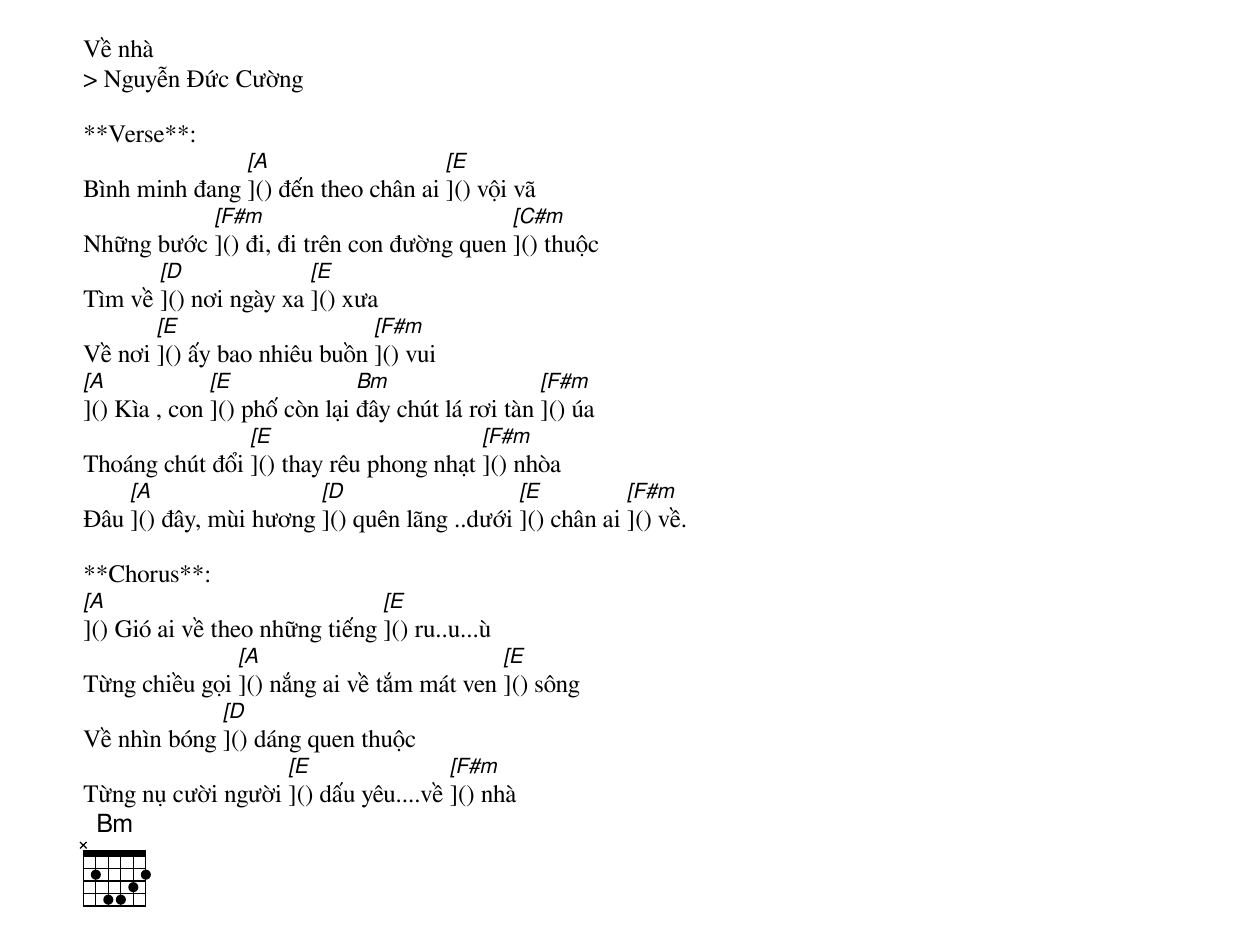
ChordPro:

Về nhà
> Nguyễn Đức Cường

**Verse**:
Bình minh đang [[A]]() đến theo chân ai [[E]]() vội vã
Những bước [[F#m]]() đi, đi trên con đường quen [[C#m]]() thuộc
Tìm về [[D]]() nơi ngày xa [[E]]() xưa
Về nơi [[E]]() ấy bao nhiêu buồn [[F#m]]() vui
[[A]]() Kìa , con [[E]]() phố còn lại [Bm]đây chút lá rơi tàn [[F#m]]() úa
Thoáng chút đổi [[E]]() thay rêu phong nhạt [[F#m]]() nhòa
Đâu [[A]]() đây, mùi hương [[D]]() quên lãng ..dưới [[E]]() chân ai [[F#m]]() về.

**Chorus**:
[[A]]() Gió ai về theo những tiếng [[E]]() ru..u...ù
Từng chiều gọi [[A]]() nắng ai về tắm mát ven [[E]]() sông
Về nhìn bóng [[D]]() dáng quen thuộc
Từng nụ cười người [[E]]() dấu yêu....về [[F#m]]() nhà
